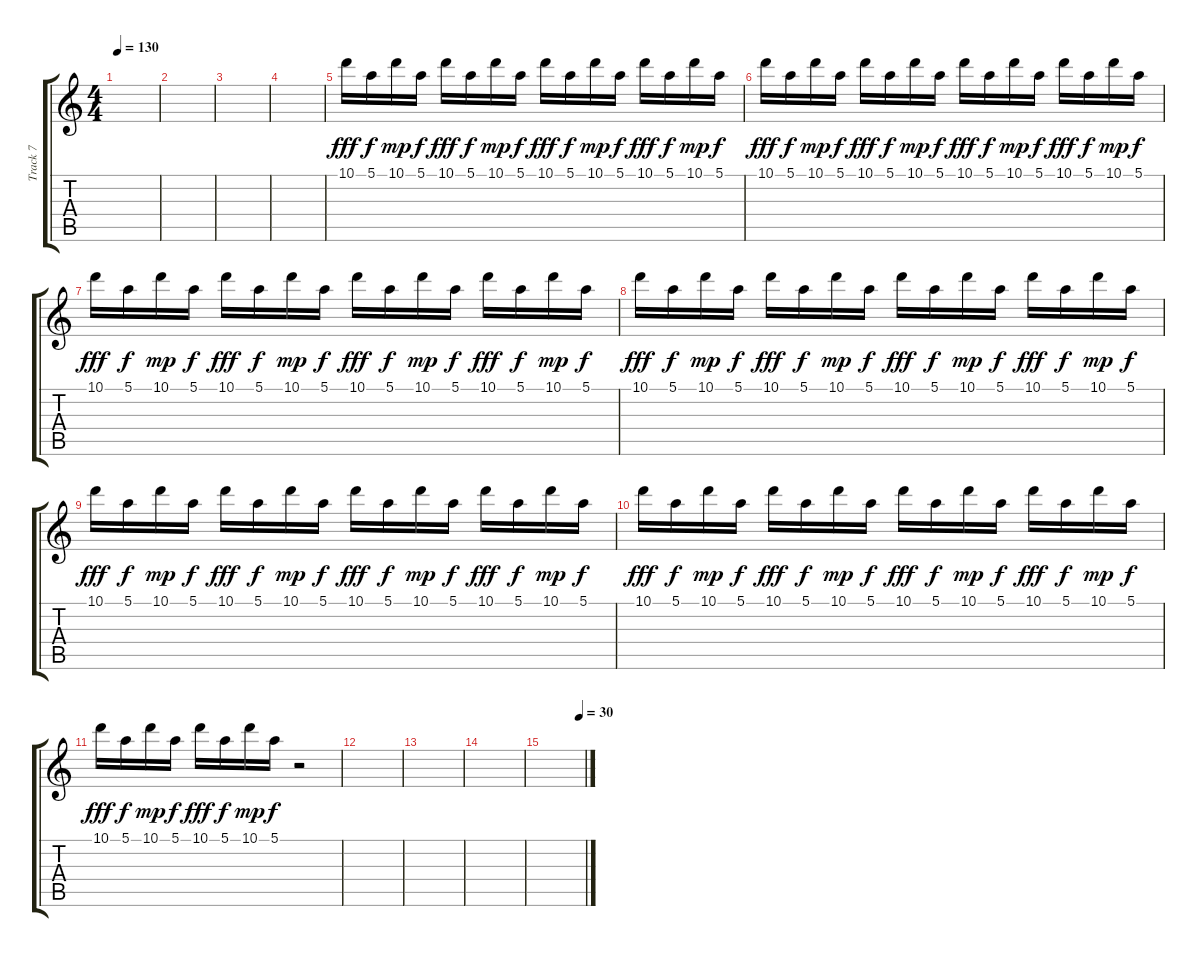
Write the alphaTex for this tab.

\track ("Track 7" "Track 7") {instrument tremolostrings}
\staff {score tabs}
\tuning (E5 B4 G4 D4 A3 E3) {hide}
\ts (4 4)
\tempo 130
\clef g2
\ks c
|
|
|
|
10.1.16{dy fff} 5.1.16{dy f} 10.1.16{dy mp} 5.1.16{dy f} 10.1.16{dy fff} 5.1.16{dy f} 10.1.16{dy mp} 5.1.16{dy f} 10.1.16{dy fff} 5.1.16{dy f} 10.1.16{dy mp} 5.1.16{dy f} 10.1.16{dy fff} 5.1.16{dy f} 10.1.16{dy mp} 5.1.16{dy f} |
10.1.16{dy fff} 5.1.16{dy f} 10.1.16{dy mp} 5.1.16{dy f} 10.1.16{dy fff} 5.1.16{dy f} 10.1.16{dy mp} 5.1.16{dy f} 10.1.16{dy fff} 5.1.16{dy f} 10.1.16{dy mp} 5.1.16{dy f} 10.1.16{dy fff} 5.1.16{dy f} 10.1.16{dy mp} 5.1.16{dy f} |
10.1.16{dy fff} 5.1.16{dy f} 10.1.16{dy mp} 5.1.16{dy f} 10.1.16{dy fff} 5.1.16{dy f} 10.1.16{dy mp} 5.1.16{dy f} 10.1.16{dy fff} 5.1.16{dy f} 10.1.16{dy mp} 5.1.16{dy f} 10.1.16{dy fff} 5.1.16{dy f} 10.1.16{dy mp} 5.1.16{dy f} |
10.1.16{dy fff} 5.1.16{dy f} 10.1.16{dy mp} 5.1.16{dy f} 10.1.16{dy fff} 5.1.16{dy f} 10.1.16{dy mp} 5.1.16{dy f} 10.1.16{dy fff} 5.1.16{dy f} 10.1.16{dy mp} 5.1.16{dy f} 10.1.16{dy fff} 5.1.16{dy f} 10.1.16{dy mp} 5.1.16{dy f} |
10.1.16{dy fff} 5.1.16{dy f} 10.1.16{dy mp} 5.1.16{dy f} 10.1.16{dy fff} 5.1.16{dy f} 10.1.16{dy mp} 5.1.16{dy f} 10.1.16{dy fff} 5.1.16{dy f} 10.1.16{dy mp} 5.1.16{dy f} 10.1.16{dy fff} 5.1.16{dy f} 10.1.16{dy mp} 5.1.16{dy f} |
10.1.16{dy fff} 5.1.16{dy f} 10.1.16{dy mp} 5.1.16{dy f} 10.1.16{dy fff} 5.1.16{dy f} 10.1.16{dy mp} 5.1.16{dy f} 10.1.16{dy fff} 5.1.16{dy f} 10.1.16{dy mp} 5.1.16{dy f} 10.1.16{dy fff} 5.1.16{dy f} 10.1.16{dy mp} 5.1.16{dy f} |
10.1.16{dy fff} 5.1.16{dy f} 10.1.16{dy mp} 5.1.16{dy f} 10.1.16{dy fff} 5.1.16{dy f} 10.1.16{dy mp} 5.1.16{dy f} r.2 |
|
|
|
\tempo (30 0.875)
